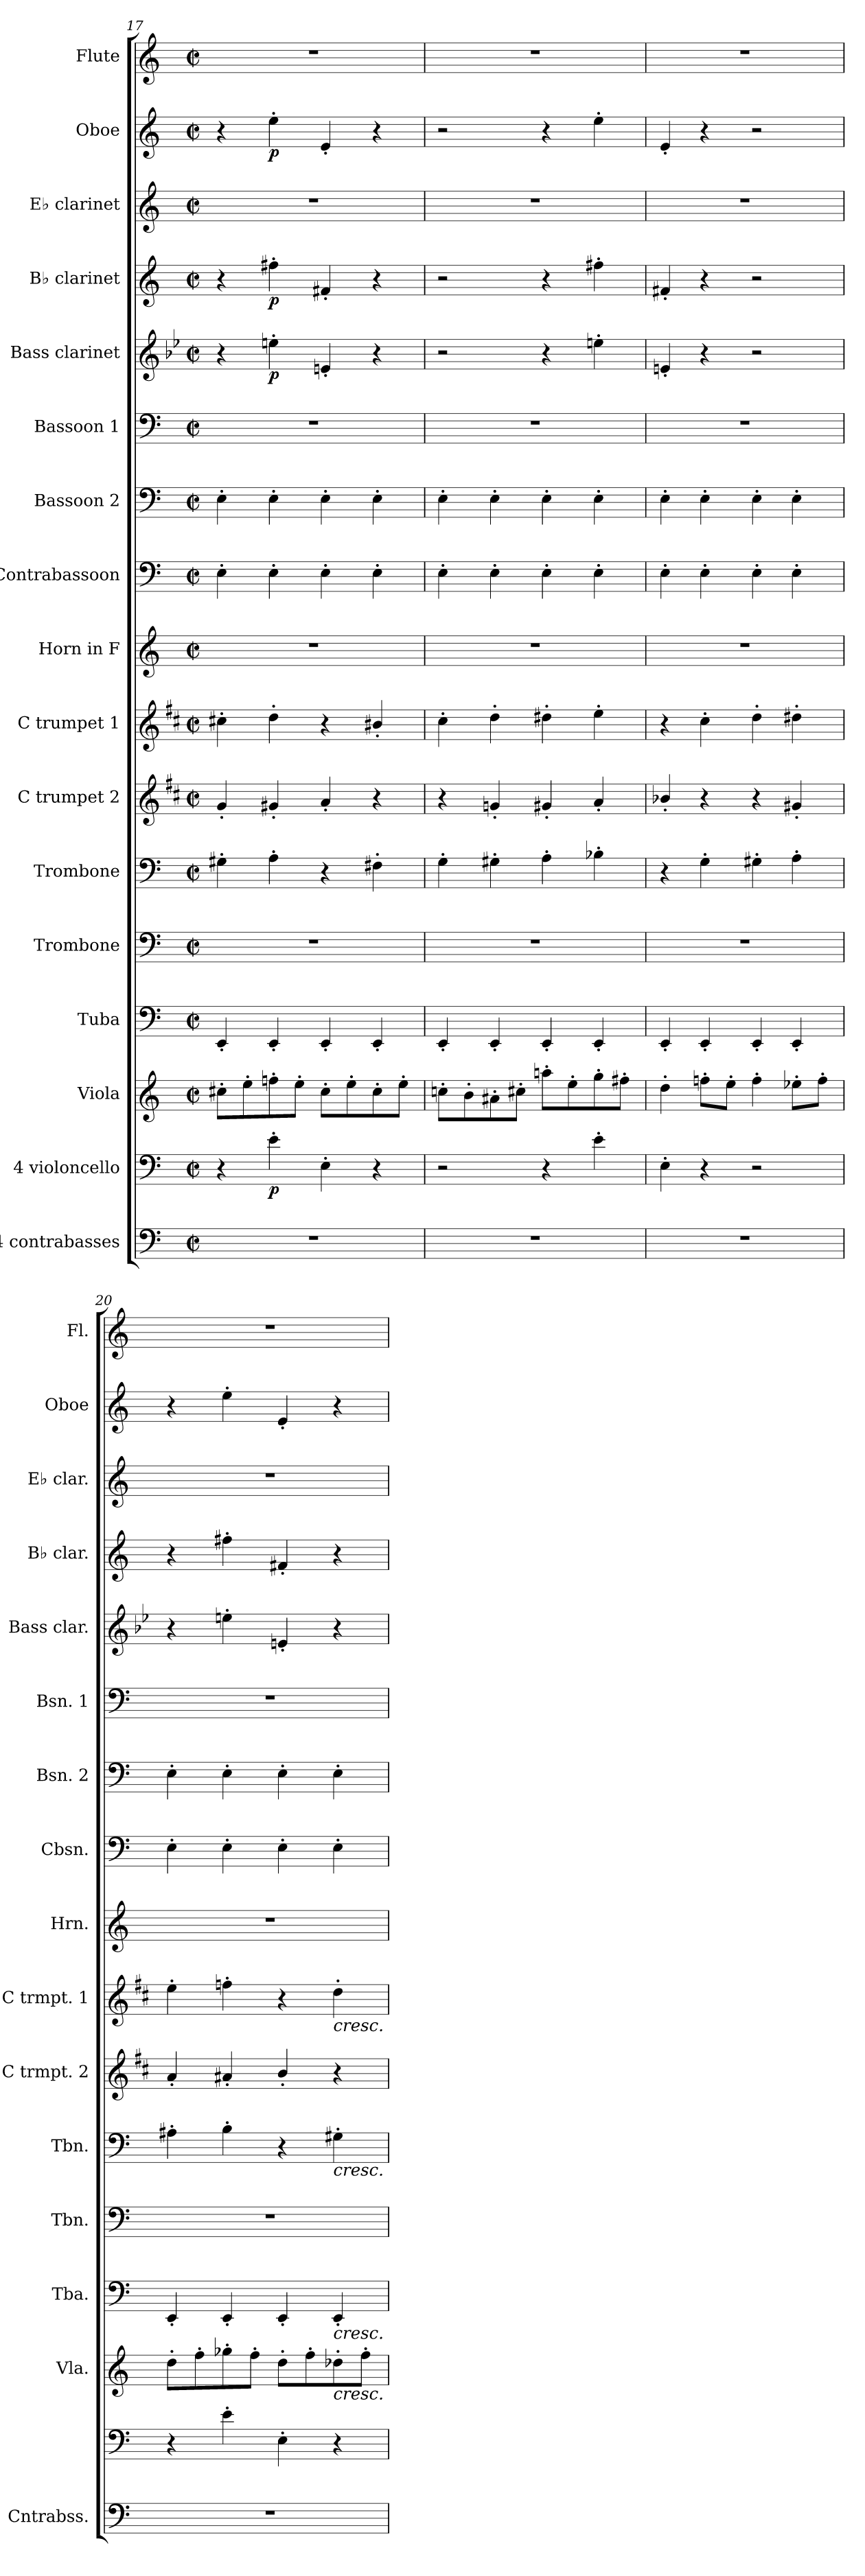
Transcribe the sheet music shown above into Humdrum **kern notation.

**kern	**kern	**dynam	**kern	**kern	**kern	**kern	**kern	**kern	**kern	**kern	**kern	**kern	**kern	**dynam	**kern	**dynam	**kern	**kern	**dynam	**kern
*part17	*part16	*part16	*part15	*part14	*part13	*part12	*part11	*part10	*part9	*part8	*part7	*part6	*part5	*part5	*part4	*part4	*part3	*part2	*part2	*part1
*staff17	*staff16	*staff16	*staff15	*staff14	*staff13	*staff12	*staff11	*staff10	*staff9	*staff8	*staff7	*staff6	*staff5	*staff5	*staff4	*staff4	*staff3	*staff2	*staff2	*staff1
*I"4 contrabasses	*I"4 violoncello	*	*I"Viola	*I"Tuba	*I"Trombone	*I"Trombone	*I"C trumpet 2	*I"C trumpet 1	*I"Horn in F	*I"Contrabassoon	*I"Bassoon 2	*I"Bassoon 1	*I"Bass clarinet	*	*I"B♭ clarinet	*	*I"E♭ clarinet	*I"Oboe	*	*I"Flute
*I'Cntrabss.	*	*	*I'Vla.	*I'Tba.	*I'Tbn.	*I'Tbn.	*I'C trmpt. 2	*I'C trmpt. 1	*I'Hrn.	*I'Cbsn.	*I'Bsn. 2	*I'Bsn. 1	*I'Bass clar.	*	*I'B♭ clar.	*	*I'E♭ clar.	*I'Oboe	*	*I'Fl.
*clefF4	*clefF4	*	*clefG2	*clefF4	*clefF4	*clefF4	*clefG2	*clefG2	*clefG2	*clefF4	*clefF4	*clefF4	*clefG2	*	*clefG2	*	*clefG2	*clefG2	*	*clefG2
*ITrd7c12	*	*	*	*	*	*	*ITrd1c2	*ITrd1c2	*ITrd4c7	*ITrd7c12	*	*	*ITrd8c14	*	*ITrd1c2	*	*ITrd-2c-3	*	*	*
*k[]	*k[]	*	*k[]	*k[]	*k[]	*k[]	*k[]	*k[]	*k[b-]	*k[]	*k[]	*k[]	*k[b-e-]	*	*k[b-e-]	*	*k[b-e-a-]	*k[]	*	*k[]
*M2/2	*M2/2	*	*M2/2	*M2/2	*M2/2	*M2/2	*M2/2	*M2/2	*M2/2	*M2/2	*M2/2	*M2/2	*M2/2	*	*M2/2	*	*M2/2	*M2/2	*	*M2/2
*met(c|)	*met(c|)	*	*met(c|)	*met(c|)	*met(c|)	*met(c|)	*met(c|)	*met(c|)	*met(c|)	*met(c|)	*met(c|)	*met(c|)	*met(c|)	*	*met(c|)	*	*met(c|)	*met(c|)	*	*met(c|)
=17	=17	=17	=17	=17	=17	=17	=17	=17	=17	=17	=17	=17	=17	=17	=17	=17	=17	=17	=17	=17
1r	4r	.	8cc#X'\L	4EE'/	1r	4G#X'\	4f'/	4bn'\	1r	4EE'\	4E'\	1r	4r	.	4r	.	1r	4r	.	1r
.	.	.	8ee'\	.	.	.	.	.	.	.	.	.	.	.	.	.	.	.	.	.
!	!	!LO:DY:b	!	!	!	!	!	!	!	!	!	!	!	!LO:DY:b	!	!LO:DY:b	!	!	!LO:DY:b	!
.	4e'\	p	8ffn'\	4EE'/	.	4A'\	4f#X'/	4cc'\	.	4EE'\	4E'\	.	4en'\	p	4een'\	p	.	4ee'\	p	.
.	.	.	8ee'\J	.	.	.	.	.	.	.	.	.	.	.	.	.	.	.	.	.
.	4E'\	.	8cc#'\L	4EE'/	.	4r	4g'/	4r	.	4EE'\	4E'\	.	4En'/	.	4en'/	.	.	4e'/	.	.
.	.	.	8ee'\	.	.	.	.	.	.	.	.	.	.	.	.	.	.	.	.	.
.	4r	.	8cc#'\	4EE'/	.	4F#X'\	4r	4a#X'/	.	4EE'\	4E'\	.	4r	.	4r	.	.	4r	.	.
.	.	.	8ee'\J	.	.	.	.	.	.	.	.	.	.	.	.	.	.	.	.	.
=18	=18	=18	=18	=18	=18	=18	=18	=18	=18	=18	=18	=18	=18	=18	=18	=18	=18	=18	=18	=18
1r	2r	.	8ccn'\L	4EE'/	1r	4G'\	4r	4b'\	1r	4EE'\	4E'\	1r	2r	.	2r	.	1r	2r	.	1r
.	.	.	8b'\	.	.	.	.	.	.	.	.	.	.	.	.	.	.	.	.	.
.	.	.	8a#X'\	4EE'/	.	4G#X'\	4fn'/	4cc'\	.	4EE'\	4E'\	.	.	.	.	.	.	.	.	.
.	.	.	8cc#X'\J	.	.	.	.	.	.	.	.	.	.	.	.	.	.	.	.	.
.	4r	.	8aan'\L	4EE'/	.	4A'\	4f#X'/	4cc#X'\	.	4EE'\	4E'\	.	4r	.	4r	.	.	4r	.	.
.	.	.	8ee'\	.	.	.	.	.	.	.	.	.	.	.	.	.	.	.	.	.
.	4e'\	.	8gg'\	4EE'/	.	4B-X'\	4g'/	4dd'\	.	4EE'\	4E'\	.	4en'\	.	4een'\	.	.	4ee'\	.	.
.	.	.	8ff#X'\J	.	.	.	.	.	.	.	.	.	.	.	.	.	.	.	.	.
=19	=19	=19	=19	=19	=19	=19	=19	=19	=19	=19	=19	=19	=19	=19	=19	=19	=19	=19	=19	=19
1r	4E'\	.	4dd'\	4EE'/	1r	4r	4a-X'/	4r	1r	4EE'\	4E'\	1r	4En'/	.	4en'/	.	1r	4e'/	.	1r
.	4r	.	8ffn'\L	4EE'/	.	4G'\	4r	4b'\	.	4EE'\	4E'\	.	4r	.	4r	.	.	4r	.	.
.	.	.	8ee'\J	.	.	.	.	.	.	.	.	.	.	.	.	.	.	.	.	.
.	2r	.	4ff'\	4EE'/	.	4G#X'\	4r	4cc'\	.	4EE'\	4E'\	.	2r	.	2r	.	.	2r	.	.
.	.	.	8ee-X'\L	4EE'/	.	4A'\	4f#X'/	4cc#X'\	.	4EE'\	4E'\	.	.	.	.	.	.	.	.	.
.	.	.	8ff'\J	.	.	.	.	.	.	.	.	.	.	.	.	.	.	.	.	.
=20	=20	=20	=20	=20	=20	=20	=20	=20	=20	=20	=20	=20	=20	=20	=20	=20	=20	=20	=20	=20
1r	4r	.	8dd'\L	4EE'/	1r	4A#X'\	4g'/	4dd'\	1r	4EE'\	4E'\	1r	4r	.	4r	.	1r	4r	.	1r
.	.	.	8ff'\	.	.	.	.	.	.	.	.	.	.	.	.	.	.	.	.	.
.	4e'\	.	8gg-X'\	4EE'/	.	4B'\	4g#X'/	4ee-X'\	.	4EE'\	4E'\	.	4en'\	.	4een'\	.	.	4ee'\	.	.
.	.	.	8ff'\J	.	.	.	.	.	.	.	.	.	.	.	.	.	.	.	.	.
.	4E'\	.	8dd'\L	4EE'/	.	4r	4a'/	4r	.	4EE'\	4E'\	.	4En'/	.	4en'/	.	.	4e'/	.	.
.	.	.	8ff'\	.	.	.	.	.	.	.	.	.	.	.	.	.	.	.	.	.
!	!	!	!	!	!	!	!	!LO:TX:b:i:t=cresc.	!	!	!	!	!	!	!	!	!	!	!	!
!	!	!	!	!	!	!LO:TX:b:i:t=cresc.	!	!	!	!	!	!	!	!	!	!	!	!	!	!
!	!	!	!	!LO:TX:b:i:t=cresc.	!	!	!	!	!	!	!	!	!	!	!	!	!	!	!	!
!	!	!	!LO:TX:b:i:t=cresc.	!	!	!	!	!	!	!	!	!	!	!	!	!	!	!	!	!
.	4r	.	8dd-X'\	4EE'/	.	4G#X'\	4r	4cc'\	.	4EE'\	4E'\	.	4r	.	4r	.	.	4r	.	.
.	.	.	8ff'\J	.	.	.	.	.	.	.	.	.	.	.	.	.	.	.	.	.
=	=	=	=	=	=	=	=	=	=	=	=	=	=	=	=	=	=	=	=	=
*-	*-	*-	*-	*-	*-	*-	*-	*-	*-	*-	*-	*-	*-	*-	*-	*-	*-	*-	*-	*-
